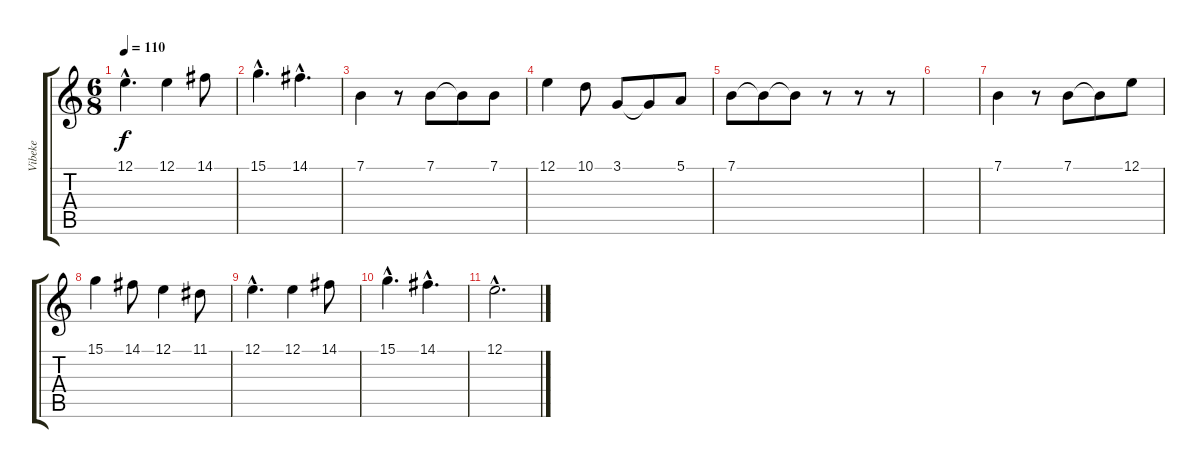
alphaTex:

\track ("Vibeke" "Vibeke") {instrument choiraahs}
\staff {score tabs}
\tuning (E4 B3 G3 D3 A2 E2) {hide}
\ts (6 8)
\tempo 110
\clef g2
\ks c
12.1{hac}.4{d dy f} 12.1.4 14.1.8 |
15.1{hac}.4{d} 14.1{hac}.4{d} |
7.1.4 r.8 7.1.8 7.1{t}.8 7.1.8 |
12.1.4 10.1.8 3.1.8 3.1{t}.8 5.1.8 |
7.1.8 7.1{t}.8 7.1{t}.8 r.8 r.8 r.8 |
|
7.1.4 r.8 7.1.8 7.1{t}.8 12.1.8 |
15.1.4 14.1.8 12.1.4 11.1.8 |
12.1{hac}.4{d} 12.1.4 14.1.8 |
15.1{hac}.4{d} 14.1{hac}.4{d} |
12.1{hac}.2{d}
